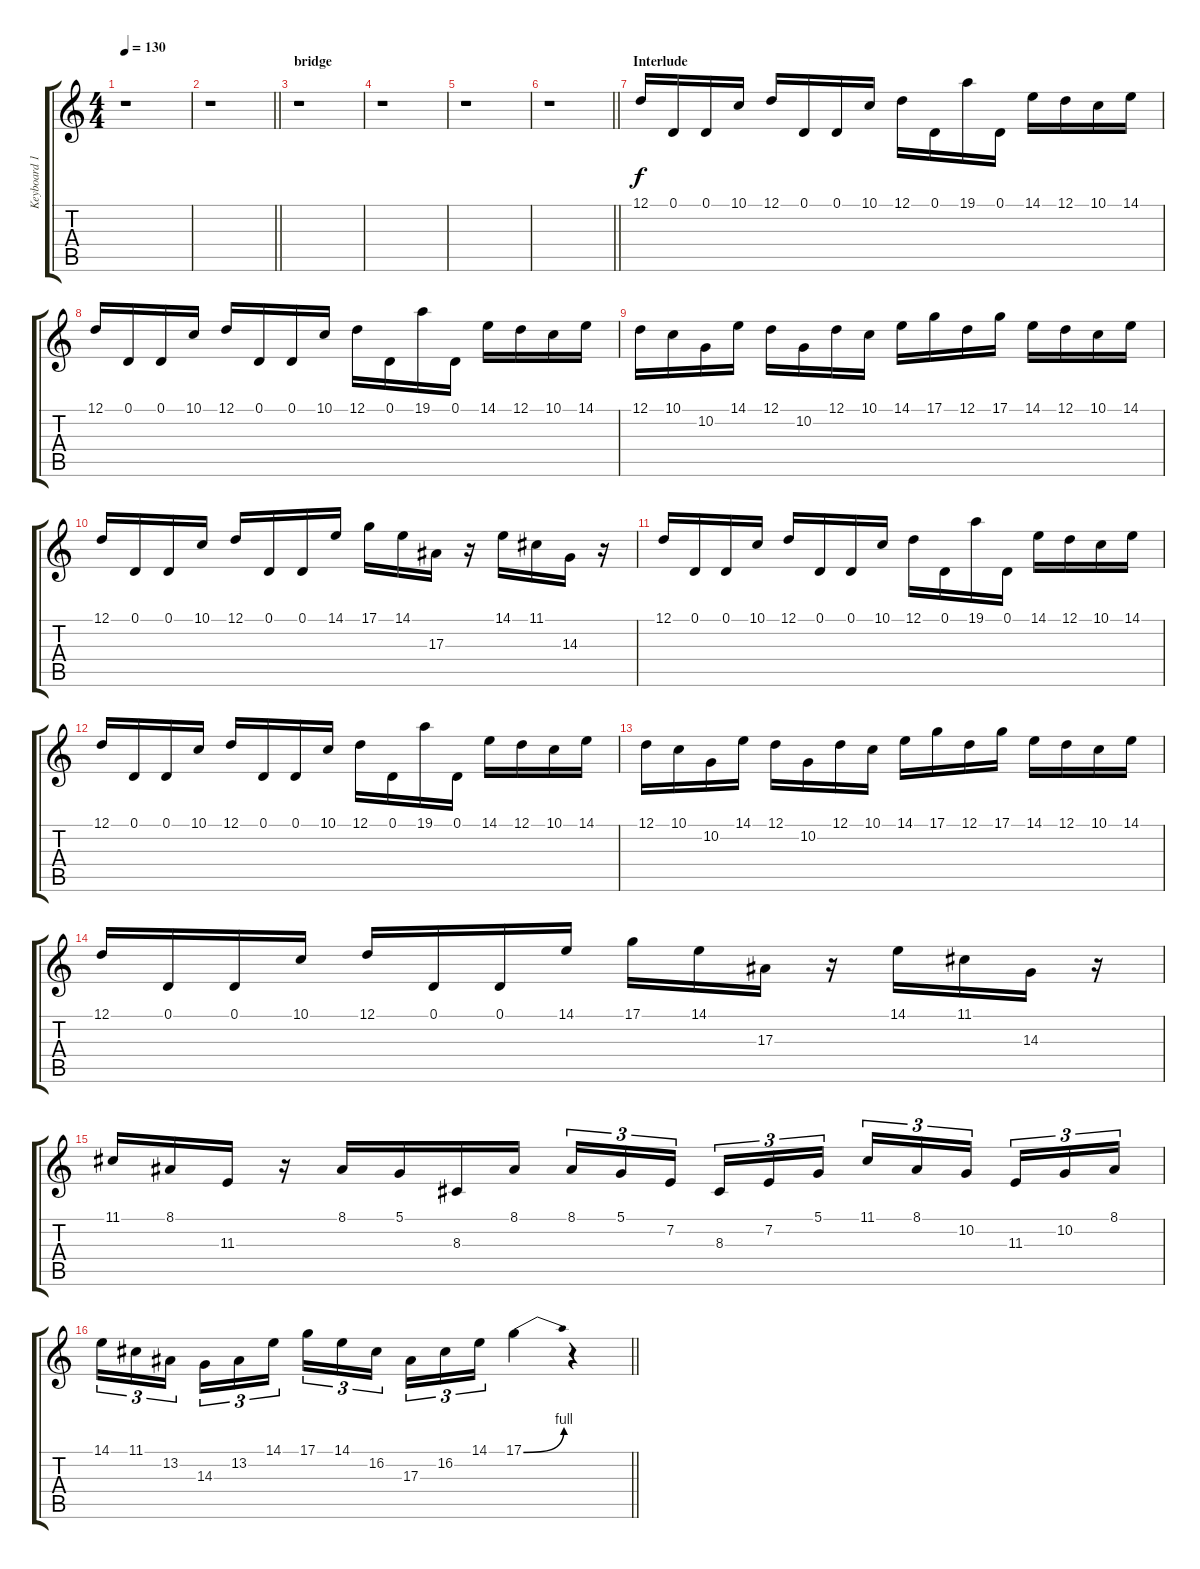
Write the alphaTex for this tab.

\track ("Keyboard 1 (Lead)" "Keyboard 1") {instrument synthbrass1}
\staff {score tabs}
\tuning (D4 A3 F3 C3 G2 C2) {hide}
\ts (4 4)
\tempo 130
\clef g2
\ks c
r.1{dy f} |
\barLineRight lightlight
r.1 |
\section ("" "bridge")
r.1 |
r.1 |
r.1 |
\barLineRight lightlight
r.1 |
\section ("" "Interlude")
12.1.16{volume 12 instrument lead2sawtooth} 0.1.16 0.1.16 10.1.16 12.1.16 0.1.16 0.1.16 10.1.16 12.1.16 0.1.16 19.1.16 0.1.16 14.1.16 12.1.16 10.1.16 14.1.16 |
12.1.16 0.1.16 0.1.16 10.1.16 12.1.16 0.1.16 0.1.16 10.1.16 12.1.16 0.1.16 19.1.16 0.1.16 14.1.16 12.1.16 10.1.16 14.1.16 |
12.1.16 10.1.16 10.2.16 14.1.16 12.1.16 10.2.16 12.1.16 10.1.16 14.1.16 17.1.16 12.1.16 17.1.16 14.1.16 12.1.16 10.1.16 14.1.16 |
12.1.16 0.1.16 0.1.16 10.1.16 12.1.16 0.1.16 0.1.16 14.1.16 17.1.16 14.1.16 17.3.16 r.16 14.1.16 11.1.16 14.3.16 r.16 |
12.1.16 0.1.16 0.1.16 10.1.16 12.1.16 0.1.16 0.1.16 10.1.16 12.1.16 0.1.16 19.1.16 0.1.16 14.1.16 12.1.16 10.1.16 14.1.16 |
12.1.16 0.1.16 0.1.16 10.1.16 12.1.16 0.1.16 0.1.16 10.1.16 12.1.16 0.1.16 19.1.16 0.1.16 14.1.16 12.1.16 10.1.16 14.1.16 |
12.1.16 10.1.16 10.2.16 14.1.16 12.1.16 10.2.16 12.1.16 10.1.16 14.1.16 17.1.16 12.1.16 17.1.16 14.1.16 12.1.16 10.1.16 14.1.16 |
12.1.16 0.1.16 0.1.16 10.1.16 12.1.16 0.1.16 0.1.16 14.1.16 17.1.16 14.1.16 17.3.16 r.16 14.1.16 11.1.16 14.3.16 r.16 |
11.1.16 8.1.16 11.3.16 r.16 8.1.16 5.1.16 8.3.16 8.1.16 8.1.16{tu (3 2)} 5.1.16{tu (3 2)} 7.2.16{tu (3 2) beam splitsecondary} 8.3.16{tu (3 2)} 7.2.16{tu (3 2)} 5.1.16{tu (3 2)} 11.1.16{tu (3 2)} 8.1.16{tu (3 2)} 10.2.16{tu (3 2) beam splitsecondary} 11.3.16{tu (3 2)} 10.2.16{tu (3 2)} 8.1.16{tu (3 2)} |
\barLineRight lightlight
14.1.16{tu (3 2)} 11.1.16{tu (3 2)} 13.2.16{tu (3 2) beam splitsecondary} 14.3.16{tu (3 2)} 13.2.16{tu (3 2)} 14.1.16{tu (3 2)} 17.1.16{tu (3 2)} 14.1.16{tu (3 2)} 16.2.16{tu (3 2) beam splitsecondary} 17.3.16{tu (3 2)} 16.2.16{tu (3 2)} 14.1.16{tu (3 2)} 17.1{be (bend 0 0 60 4)}.4 r.4
